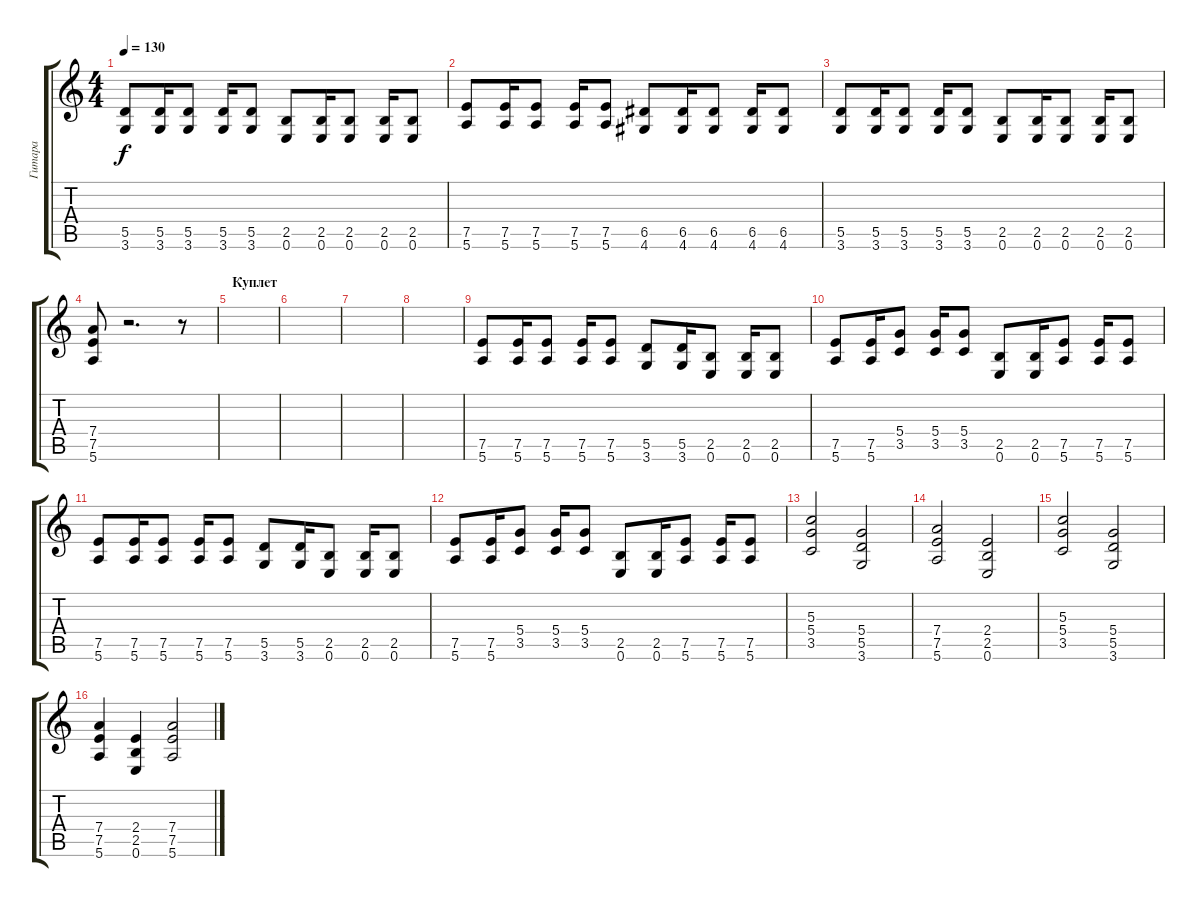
\track ("Гитара" "Гитара") {instrument acousticguitarsteel}
\staff {score tabs}
\tuning (E4 B3 G3 D3 A2 E2) {hide}
\ts (4 4)
\tempo 130
\clef g2
\ks c
(5.5 3.6).8{dy f} (5.5 3.6).16 (5.5 3.6).8 (5.5 3.6).16 (5.5 3.6).8 (2.5 0.6).8 (2.5 0.6).16 (2.5 0.6).8 (2.5 0.6).16 (2.5 0.6).8 |
(7.5 5.6).8 (7.5 5.6).16 (7.5 5.6).8 (7.5 5.6).16 (7.5 5.6).8 (6.5 4.6).8 (6.5 4.6).16 (6.5 4.6).8 (6.5 4.6).16 (6.5 4.6).8 |
(5.5 3.6).8 (5.5 3.6).16 (5.5 3.6).8 (5.5 3.6).16 (5.5 3.6).8 (2.5 0.6).8 (2.5 0.6).16 (2.5 0.6).8 (2.5 0.6).16 (2.5 0.6).8 |
(7.4 7.5 5.6).8 r.2{d} r.8 |
\section ("" "Куплет")
|
|
|
|
(7.5 5.6).8{instrument distortionguitar} (7.5 5.6).16 (7.5 5.6).8 (7.5 5.6).16 (7.5 5.6).8 (5.5 3.6).8 (5.5 3.6).16 (2.5 0.6).8 (2.5 0.6).16 (2.5 0.6).8 |
(7.5 5.6).8 (7.5 5.6).16 (5.4 3.5).8 (5.4 3.5).16 (5.4 3.5).8 (2.5 0.6).8 (2.5 0.6).16 (7.5 5.6).8 (7.5 5.6).16 (7.5 5.6).8 |
(7.5 5.6).8{instrument distortionguitar} (7.5 5.6).16 (7.5 5.6).8 (7.5 5.6).16 (7.5 5.6).8 (5.5 3.6).8 (5.5 3.6).16 (2.5 0.6).8 (2.5 0.6).16 (2.5 0.6).8 |
(7.5 5.6).8 (7.5 5.6).16 (5.4 3.5).8 (5.4 3.5).16 (5.4 3.5).8 (2.5 0.6).8 (2.5 0.6).16 (7.5 5.6).8 (7.5 5.6).16 (7.5 5.6).8 |
(5.3 5.4 3.5).2 (5.4 5.5 3.6).2 |
(7.4 7.5 5.6).2 (2.4 2.5 0.6).2 |
(5.3 5.4 3.5).2 (5.4 5.5 3.6).2 |
(7.4 7.5 5.6).4 (2.4 2.5 0.6).4 (7.4 7.5 5.6).2
